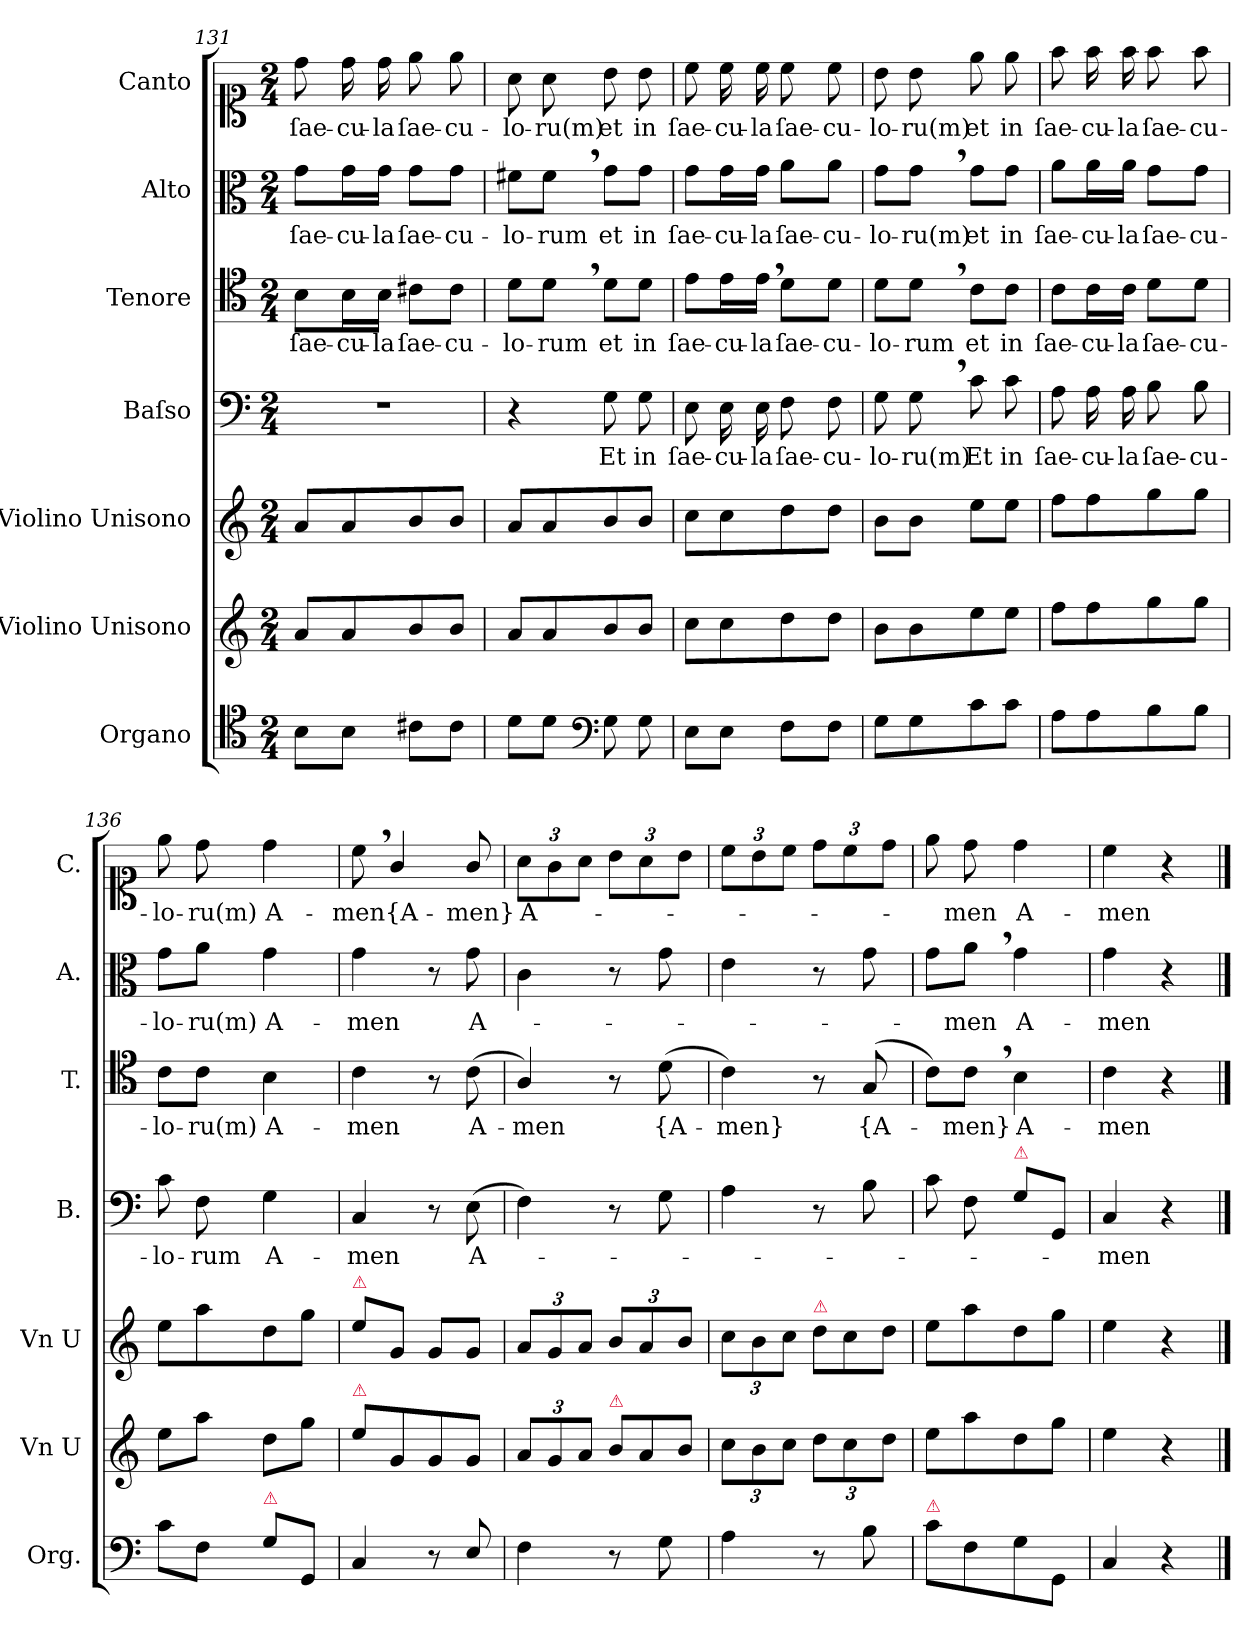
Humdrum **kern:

**kern	**kern	**kern	**kern	**text	**kern	**text	**kern	**text	**kern	**text
*part7	*part6	*part5	*part4	*part4	*part3	*part3	*part2	*part2	*part1	*part1
*staff7	*staff6	*staff5	*staff4	*staff4	*staff3	*staff3	*staff2	*staff2	*staff1	*staff1
*I"Organo	*I"Violino Unisono	*I"Violino Unisono	*I"Baſso	*	*I"Tenore	*	*I"Alto	*	*I"Canto	*
*I'Org.	*I'Vn U	*I'Vn U	*I'B.	*	*I'T.	*	*I'A.	*	*I'C.	*
*clefC4	*clefG2	*clefG2	*clefF4	*	*clefC4	*	*clefC3	*	*clefC1	*
*k[]	*k[]	*k[]	*k[]	*	*k[]	*	*k[]	*	*k[]	*
*M2/4	*M2/4	*M2/4	*M2/4	*	*M2/4	*	*M2/4	*	*M2/4	*
=131	=131	=131	=131	=131	=131	=131	=131	=131	=131	=131
8B\L	8a/L	8a/L	2r	.	8B\L	ſae-	8g\L	ſae-	8dd\	ſae-
8B\J	8a/	8a/	.	.	16B\L	-cu-	16g\L	-cu-	16dd\	-cu-
.	.	.	.	.	16B\JJ	-la	16g\JJ	-la	16dd\	-la
8c#X\L	8b/	8b/	.	.	8c#X\L	ſae-	8g\L	ſae-	8ee\	ſae-
8c#\J	8b/J	8b/J	.	.	8c#\J	-cu-	8g\J	-cu-	8ee\	-cu-
=132	=132	=132	=132	=132	=132	=132	=132	=132	=132	=132
8d\L	8a/L	8a/L	4r	.	8d\L	-lo-	8f#X\L	-lo-	8a\	-lo-
8d\J	8a/	8a/	.	.	8d,\J	-rum	8f#,\J	-rum	8a\	-ru(m)
*clefF4	*	*	*	*	*	*	*	*	*	*
8G\	8b/	8b/	8G\	Et	8d\L	et	8g\L	et	8b\	et
8G\	8b/J	8b/J	8G\	in	8d\J	in	8g\J	in	8b\	in
=133	=133	=133	=133	=133	=133	=133	=133	=133	=133	=133
8E\L	8cc\L	8cc\L	8E\	ſae-	8e\L	ſae-	8g\L	ſae-	8cc\	ſae-
8E\J	8cc\	8cc\	16E\	-cu-	16e\L	-cu-	16g\L	-cu-	16cc\	-cu-
.	.	.	16E\	-la	16e,\JJ	-la	16g\JJ	-la	16cc\	-la
8F\L	8dd\	8dd\	8F\	ſae-	8d\L	ſae-	8a\L	ſae-	8cc\	ſae-
8F\J	8dd\J	8dd\J	8F\	-cu-	8d\J	-cu-	8a\J	-cu-	8cc\	-cu-
=134	=134	=134	=134	=134	=134	=134	=134	=134	=134	=134
8G\L	8b\L	8b\L	8G\	-lo-	8d\L	-lo-	8g\L	-lo-	8b\	-lo-
8G\	8b\	8b\J	8G,\	-ru(m)	8d,\J	-rum	8g,\J	-ru(m)	8b\	-ru(m)
8c\	8ee\	8ee\L	8c\	Et	8c\L	et	8g\L	et	8ee\	et
8c\J	8ee\J	8ee\J	8c\	in	8c\J	in	8g\J	in	8ee\	in
=135	=135	=135	=135	=135	=135	=135	=135	=135	=135	=135
8A\L	8ff\L	8ff\L	8A\	ſae-	8c\L	ſae-	8a\L	ſae-	8ff\	ſae-
8A\	8ff\	8ff\	16A\	-cu-	16c\L	-cu-	16a\L	-cu-	16ff\	-cu-
.	.	.	16A\	-la	16c\JJ	-la	16a\JJ	-la	16ff\	-la
8B\	8gg\	8gg\	8B\	ſae-	8d\L	ſae-	8g\L	ſae-	8ff\	ſae-
8B\J	8gg\J	8gg\J	8B\	-cu-	8d\J	-cu-	8g\J	-cu-	8ff\	-cu-
=136	=136	=136	=136	=136	=136	=136	=136	=136	=136	=136
8c\L	8ee\L	8ee\L	8c\	-lo-	8c\L	-lo-	8g\L	-lo-	8ee\	-lo-
8F\J	8aa\J	8aa\	8F\	-rum	8c\J	-ru(m)	8a\J	-ru(m)	8dd\	-ru(m)
!LO:TX:a:color=crimson:t=⚠	!	!	!	!	!	!	!	!	!	!
8G\L	8dd\L	8dd\	4G\	A-	4B\	A-	4g\	A-	4dd\	A-
8GG/J	8gg\J	8gg\J	.	.	.	.	.	.	.	.
=137	=137	=137	=137	=137	=137	=137	=137	=137	=137	=137
!	!	!LO:TX:a:color=crimson:t=⚠	!	!	!	!	!	!	!	!
!	!LO:TX:a:color=crimson:t=⚠	!	!	!	!	!	!	!	!	!
4C/	8ee\L	8ee\L	4C/	-men	4c\	-men	4g\	-men	8cc,\	-men
.	8g/	8g/J	.	.	.	.	.	.	4g/	{A-
8r	8g/	8g/L	8r	.	8r	.	8r	.	.	.
8E/	8g/J	8g/J	(8E\	A-	(8c\	A-	8g\	A-	8g/	-men}
=138	=138	=138	=138	=138	=138	=138	=138	=138	=138	=138
4F\	12a/L	12a/L	4F\)	.	4A/)	-men	4c\	.	12a\L	A-
.	12g/	12g/	.	.	.	.	.	.	12g\	.
.	12a/J	12a/J	.	.	.	.	.	.	12a\J	.
*	*Xtuplet	*	*	*	*	*	*	*	*	*
!	!LO:TX:a:color=crimson:t=⚠	!	!	!	!	!	!	!	!	!
8r	12b/L	12b/L	8r	.	8r	.	8r	.	12b\L	.
.	12a/	12a/	.	.	.	.	.	.	12a\	.
8G\	.	.	8G\	.	(8d\	{A-	8g\	.	.	.
.	12b/J	12b/J	.	.	.	.	.	.	12b\J	.
=139	=139	=139	=139	=139	=139	=139	=139	=139	=139	=139
*	*tuplet	*	*	*	*	*	*	*	*	*
4A\	12cc\L	12cc\L	4A\	.	4c\)	-men}	4e\	.	12cc\L	.
.	12b\	12b\	.	.	.	.	.	.	12b\	.
.	12cc\J	12cc\J	.	.	.	.	.	.	12cc\J	.
*	*	*Xtuplet	*	*	*	*	*	*	*	*
!	!	!LO:TX:a:color=crimson:t=⚠	!	!	!	!	!	!	!	!
8r	12dd\L	12dd\L	8r	.	8r	.	8r	.	12dd\L	.
.	12cc\	12cc\	.	.	.	.	.	.	12cc\	.
8B\	.	.	8B\	.	(8G/	{A-	8g\	.	.	.
.	12dd\J	12dd\J	.	.	.	.	.	.	12dd\J	.
=140	=140	=140	=140	=140	=140	=140	=140	=140	=140	=140
!LO:TX:a:color=crimson:t=⚠	!	!	!	!	!	!	!	!	!	!
8c\L	8ee\L	8ee\L	8c\	.	8c\L)	.	8g\L	.	8ee\	.
8F\	8aa\	8aa\	8F\	.	8c,\J	-men}	8a,\J	-men	8dd\	-men
!	!	!	!LO:TX:a:color=crimson:t=⚠	!	!	!	!	!	!	!
8G\	8dd\	8dd\	8G\L	.	4B\	A-	4g\	A-	4dd\	A-
8GG/J	8gg\J	8gg\J	8GG/J	.	.	.	.	.	.	.
=141	=141	=141	=141	=141	=141	=141	=141	=141	=141	=141
4C/	4ee\	4ee\	4C/	-men	4c\	-men	4g\	-men	4cc\	-men
4r	4r	4r	4r	.	4r	.	4r	.	4r	.
==	==	==	==	==	==	==	==	==	==	==
*-	*-	*-	*-	*-	*-	*-	*-	*-	*-	*-
